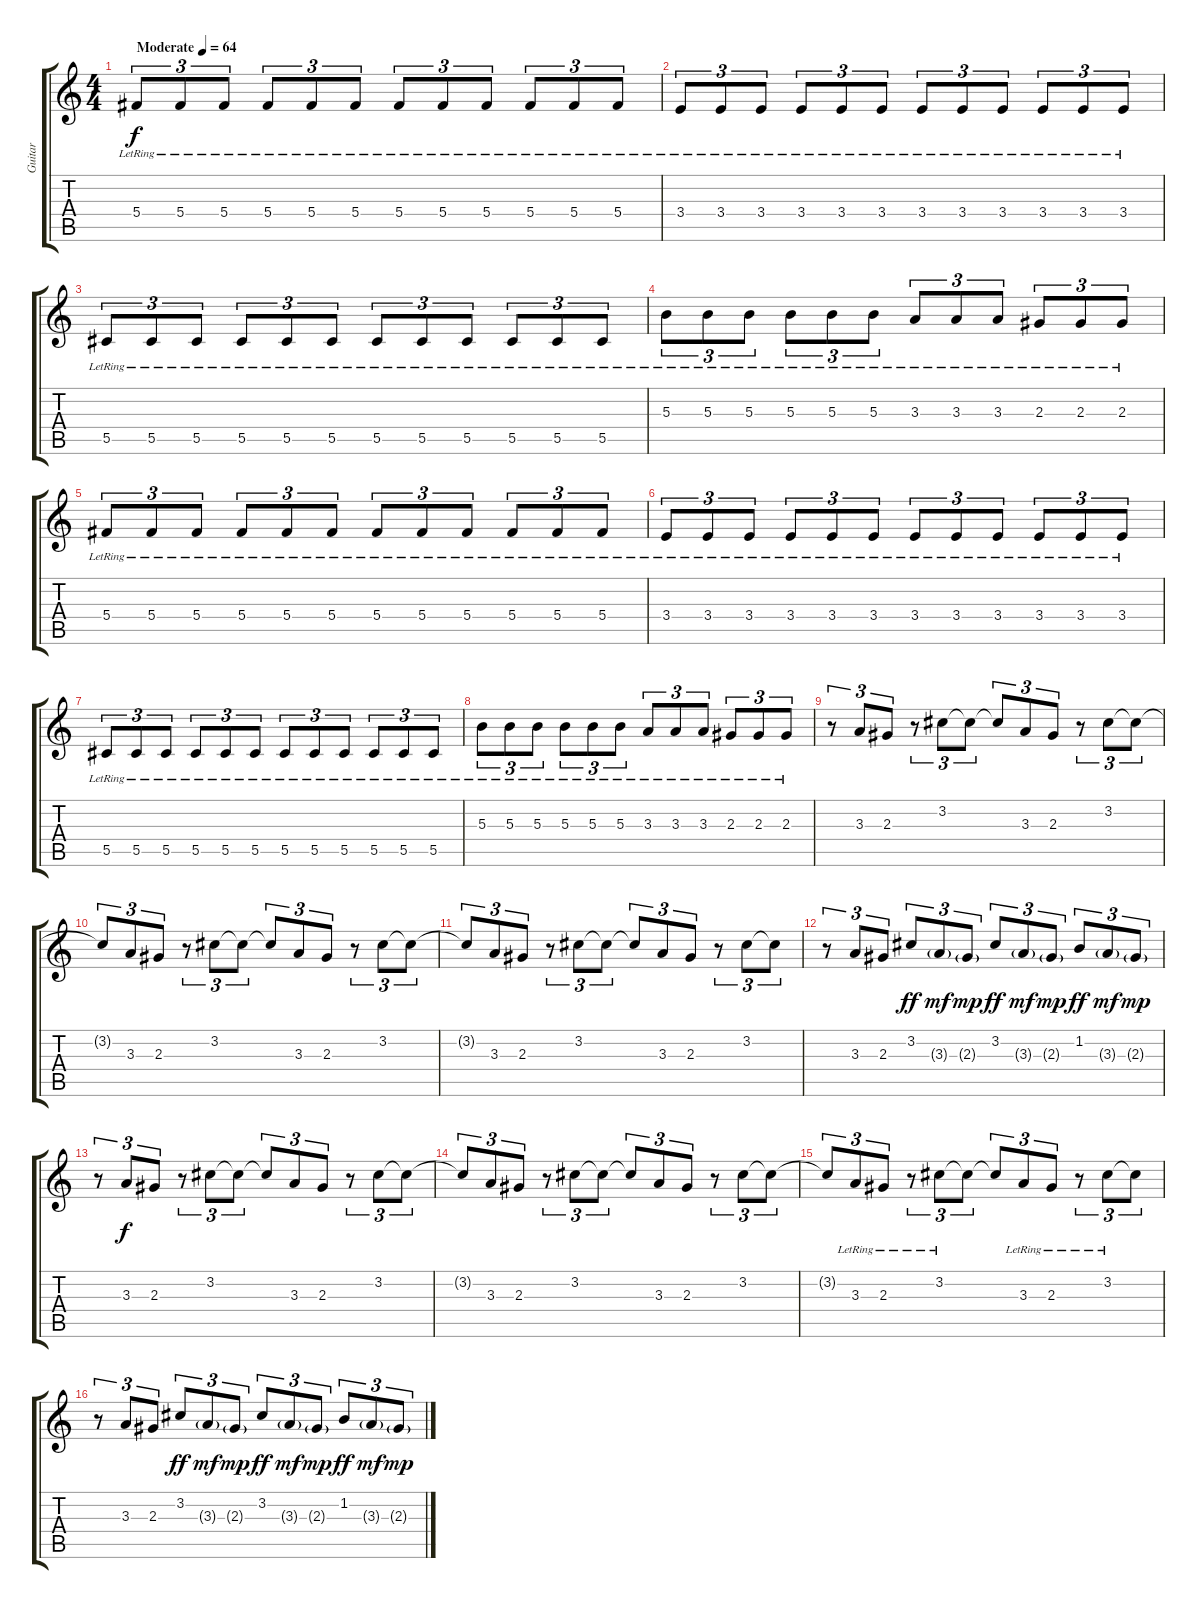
\track ("Guitar" "Guitar") {instrument electricguitarclean}
\staff {score tabs}
\tuning (Eb4 Bb3 Gb3 Db3 Ab2 Db2) {hide}
\ts (4 4)
\tempo (64 "Moderate")
\clef g2
\ks c
5.4{lr}.8{tu (3 2) dy f instrument electricguitarclean} 5.4{lr}.8{tu (3 2)} 5.4{lr}.8{tu (3 2)} 5.4{lr}.8{tu (3 2)} 5.4{lr}.8{tu (3 2)} 5.4{lr}.8{tu (3 2)} 5.4{lr}.8{tu (3 2)} 5.4{lr}.8{tu (3 2)} 5.4{lr}.8{tu (3 2)} 5.4{lr}.8{tu (3 2)} 5.4{lr}.8{tu (3 2)} 5.4{lr}.8{tu (3 2)} |
3.4{lr}.8{tu (3 2)} 3.4{lr}.8{tu (3 2)} 3.4{lr}.8{tu (3 2)} 3.4{lr}.8{tu (3 2)} 3.4{lr}.8{tu (3 2)} 3.4{lr}.8{tu (3 2)} 3.4{lr}.8{tu (3 2)} 3.4{lr}.8{tu (3 2)} 3.4{lr}.8{tu (3 2)} 3.4{lr}.8{tu (3 2)} 3.4{lr}.8{tu (3 2)} 3.4{lr}.8{tu (3 2)} |
5.5{lr}.8{tu (3 2)} 5.5{lr}.8{tu (3 2)} 5.5{lr}.8{tu (3 2)} 5.5{lr}.8{tu (3 2)} 5.5{lr}.8{tu (3 2)} 5.5{lr}.8{tu (3 2)} 5.5{lr}.8{tu (3 2)} 5.5{lr}.8{tu (3 2)} 5.5{lr}.8{tu (3 2)} 5.5{lr}.8{tu (3 2)} 5.5{lr}.8{tu (3 2)} 5.5{lr}.8{tu (3 2)} |
5.3{lr}.8{tu (3 2)} 5.3{lr}.8{tu (3 2)} 5.3{lr}.8{tu (3 2)} 5.3{lr}.8{tu (3 2)} 5.3{lr}.8{tu (3 2)} 5.3{lr}.8{tu (3 2)} 3.3{lr}.8{tu (3 2)} 3.3{lr}.8{tu (3 2)} 3.3{lr}.8{tu (3 2)} 2.3{lr}.8{tu (3 2)} 2.3{lr}.8{tu (3 2)} 2.3{lr}.8{tu (3 2)} |
5.4{lr}.8{tu (3 2)} 5.4{lr}.8{tu (3 2)} 5.4{lr}.8{tu (3 2)} 5.4{lr}.8{tu (3 2)} 5.4{lr}.8{tu (3 2)} 5.4{lr}.8{tu (3 2)} 5.4{lr}.8{tu (3 2)} 5.4{lr}.8{tu (3 2)} 5.4{lr}.8{tu (3 2)} 5.4{lr}.8{tu (3 2)} 5.4{lr}.8{tu (3 2)} 5.4{lr}.8{tu (3 2)} |
3.4{lr}.8{tu (3 2)} 3.4{lr}.8{tu (3 2)} 3.4{lr}.8{tu (3 2)} 3.4{lr}.8{tu (3 2)} 3.4{lr}.8{tu (3 2)} 3.4{lr}.8{tu (3 2)} 3.4{lr}.8{tu (3 2)} 3.4{lr}.8{tu (3 2)} 3.4{lr}.8{tu (3 2)} 3.4{lr}.8{tu (3 2)} 3.4{lr}.8{tu (3 2)} 3.4{lr}.8{tu (3 2)} |
5.5{lr}.8{tu (3 2)} 5.5{lr}.8{tu (3 2)} 5.5{lr}.8{tu (3 2)} 5.5{lr}.8{tu (3 2)} 5.5{lr}.8{tu (3 2)} 5.5{lr}.8{tu (3 2)} 5.5{lr}.8{tu (3 2)} 5.5{lr}.8{tu (3 2)} 5.5{lr}.8{tu (3 2)} 5.5{lr}.8{tu (3 2)} 5.5{lr}.8{tu (3 2)} 5.5{lr}.8{tu (3 2)} |
5.3{lr}.8{tu (3 2)} 5.3{lr}.8{tu (3 2)} 5.3{lr}.8{tu (3 2)} 5.3{lr}.8{tu (3 2)} 5.3{lr}.8{tu (3 2)} 5.3{lr}.8{tu (3 2)} 3.3{lr}.8{tu (3 2)} 3.3{lr}.8{tu (3 2)} 3.3{lr}.8{tu (3 2)} 2.3{lr}.8{tu (3 2)} 2.3{lr}.8{tu (3 2)} 2.3{lr}.8{tu (3 2)} |
r.8{tu (3 2)} 3.3.8{tu (3 2)} 2.3.8{tu (3 2)} r.8{tu (3 2)} 3.2.8{tu (3 2)} 3.2{t}.8{tu (3 2)} 3.2{t}.8{tu (3 2)} 3.3.8{tu (3 2)} 2.3.8{tu (3 2)} r.8{tu (3 2)} 3.2.8{tu (3 2)} 3.2{t}.8{tu (3 2)} |
3.2{t}.8{tu (3 2)} 3.3.8{tu (3 2)} 2.3.8{tu (3 2)} r.8{tu (3 2)} 3.2.8{tu (3 2)} 3.2{t}.8{tu (3 2)} 3.2{t}.8{tu (3 2)} 3.3.8{tu (3 2)} 2.3.8{tu (3 2)} r.8{tu (3 2)} 3.2.8{tu (3 2)} 3.2{t}.8{tu (3 2)} |
3.2{t}.8{tu (3 2)} 3.3.8{tu (3 2)} 2.3.8{tu (3 2)} r.8{tu (3 2)} 3.2.8{tu (3 2)} 3.2{t}.8{tu (3 2)} 3.2{t}.8{tu (3 2)} 3.3.8{tu (3 2)} 2.3.8{tu (3 2)} r.8{tu (3 2)} 3.2.8{tu (3 2)} 3.2{t}.8{tu (3 2)} |
r.8{tu (3 2)} 3.3.8{tu (3 2)} 2.3.8{tu (3 2)} 3.2.8{tu (3 2) dy ff} 3.3{g}.8{tu (3 2) dy mf} 2.3{g}.8{tu (3 2) dy mp} 3.2.8{tu (3 2) dy ff} 3.3{g}.8{tu (3 2) dy mf} 2.3{g}.8{tu (3 2) dy mp} 1.2.8{tu (3 2) dy ff} 3.3{g}.8{tu (3 2) dy mf} 2.3{g}.8{tu (3 2) dy mp} |
r.8{tu (3 2)} 3.3.8{tu (3 2) dy f} 2.3.8{tu (3 2)} r.8{tu (3 2)} 3.2.8{tu (3 2)} 3.2{t}.8{tu (3 2)} 3.2{t}.8{tu (3 2)} 3.3.8{tu (3 2)} 2.3.8{tu (3 2)} r.8{tu (3 2)} 3.2.8{tu (3 2)} 3.2{t}.8{tu (3 2)} |
3.2{t}.8{tu (3 2)} 3.3.8{tu (3 2)} 2.3.8{tu (3 2)} r.8{tu (3 2)} 3.2.8{tu (3 2)} 3.2{t}.8{tu (3 2)} 3.2{t}.8{tu (3 2)} 3.3.8{tu (3 2)} 2.3.8{tu (3 2)} r.8{tu (3 2)} 3.2.8{tu (3 2)} 3.2{t}.8{tu (3 2)} |
3.2{t}.8{tu (3 2)} 3.3{lr}.8{tu (3 2)} 2.3{lr}.8{tu (3 2)} r.8{tu (3 2)} 3.2{lr}.8{tu (3 2)} 3.2{t}.8{tu (3 2)} 3.2{t}.8{tu (3 2)} 3.3{lr}.8{tu (3 2)} 2.3{lr}.8{tu (3 2)} r.8{tu (3 2)} 3.2{lr}.8{tu (3 2)} 3.2{t}.8{tu (3 2)} |
r.8{tu (3 2)} 3.3.8{tu (3 2)} 2.3.8{tu (3 2)} 3.2.8{tu (3 2) dy ff} 3.3{g}.8{tu (3 2) dy mf} 2.3{g}.8{tu (3 2) dy mp} 3.2.8{tu (3 2) dy ff} 3.3{g}.8{tu (3 2) dy mf} 2.3{g}.8{tu (3 2) dy mp} 1.2.8{tu (3 2) dy ff} 3.3{g}.8{tu (3 2) dy mf} 2.3{g}.8{tu (3 2) dy mp}
